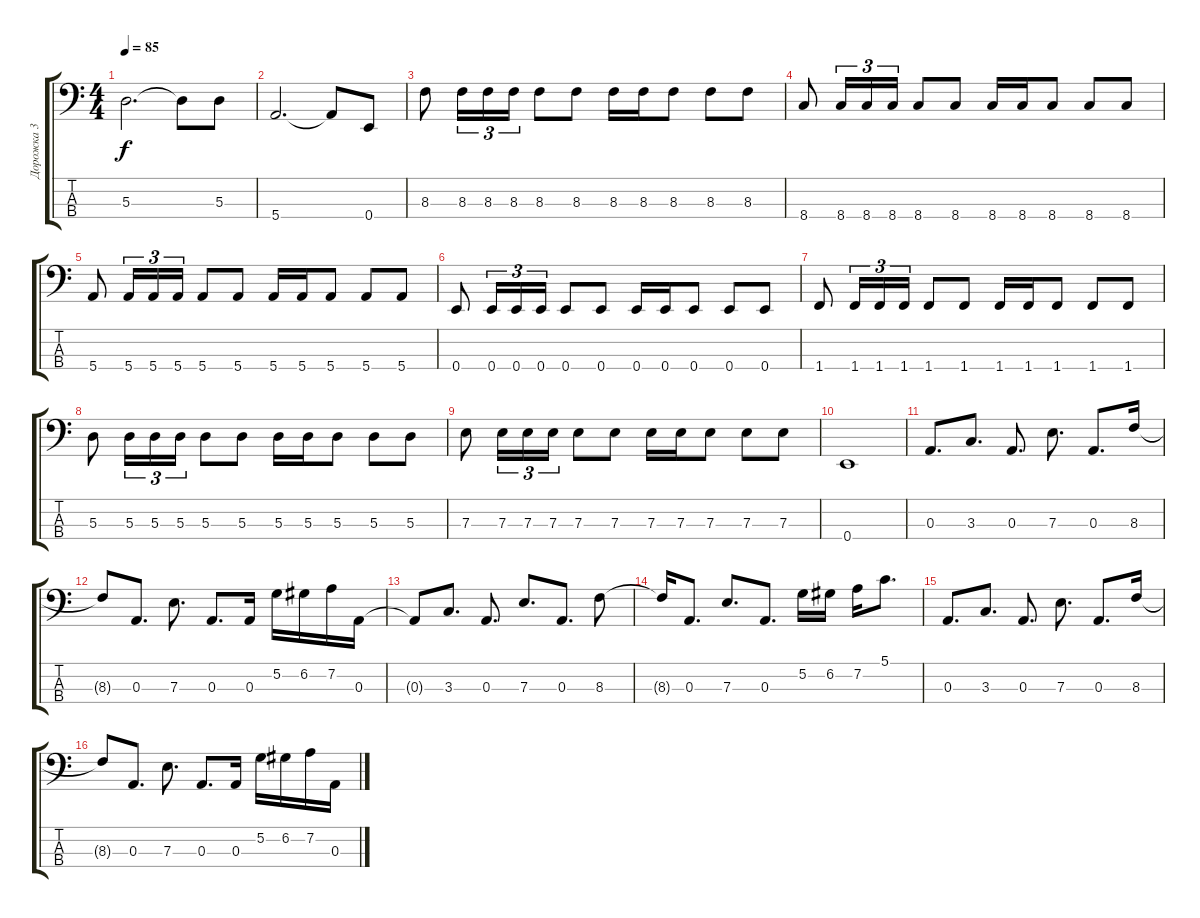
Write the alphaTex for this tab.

\track ("Дорожка 3" "Дорожка 3") {instrument electricbassfinger}
\staff {score tabs}
\tuning (G2 D2 A1 E1) {hide}
\ts (4 4)
\tempo 85
\clef f4
\ks c
5.3.2{d dy f} 5.3{t}.8 5.3.8 |
5.4.2{d} 5.4{t}.8 0.4.8 |
8.3.8 8.3.16{tu (3 2)} 8.3.16{tu (3 2)} 8.3.16{tu (3 2)} 8.3.8 8.3.8 8.3.16 8.3.16 8.3.8 8.3.8 8.3.8 |
8.4.8 8.4.16{tu (3 2)} 8.4.16{tu (3 2)} 8.4.16{tu (3 2)} 8.4.8 8.4.8 8.4.16 8.4.16 8.4.8 8.4.8 8.4.8 |
5.4.8 5.4.16{tu (3 2)} 5.4.16{tu (3 2)} 5.4.16{tu (3 2)} 5.4.8 5.4.8 5.4.16 5.4.16 5.4.8 5.4.8 5.4.8 |
0.4.8 0.4.16{tu (3 2)} 0.4.16{tu (3 2)} 0.4.16{tu (3 2)} 0.4.8 0.4.8 0.4.16 0.4.16 0.4.8 0.4.8 0.4.8 |
1.4.8 1.4.16{tu (3 2)} 1.4.16{tu (3 2)} 1.4.16{tu (3 2)} 1.4.8 1.4.8 1.4.16 1.4.16 1.4.8 1.4.8 1.4.8 |
5.3.8 5.3.16{tu (3 2)} 5.3.16{tu (3 2)} 5.3.16{tu (3 2)} 5.3.8 5.3.8 5.3.16 5.3.16 5.3.8 5.3.8 5.3.8 |
7.3.8 7.3.16{tu (3 2)} 7.3.16{tu (3 2)} 7.3.16{tu (3 2)} 7.3.8 7.3.8 7.3.16 7.3.16 7.3.8 7.3.8 7.3.8 |
0.4.1 |
0.3.8{d} 3.3.8{d} 0.3.8{d} 7.3.8{d} 0.3.8{d} 8.3.16 |
8.3{t}.8 0.3.8{d} 7.3.8{d} 0.3.8{d} 0.3.16 5.2.16 6.2.16 7.2.16 0.3.16 |
0.3{t}.8 3.3.8{d} 0.3.8{d} 7.3.8{d} 0.3.8{d} 8.3.8 |
8.3{t}.16 0.3.8{d} 7.3.8{d} 0.3.8{d} 5.2.16 6.2.16 7.2.16 5.1.8{d} |
0.3.8{d} 3.3.8{d} 0.3.8{d} 7.3.8{d} 0.3.8{d} 8.3.16 |
8.3{t}.8 0.3.8{d} 7.3.8{d} 0.3.8{d} 0.3.16 5.2.16 6.2.16 7.2.16 0.3.16
